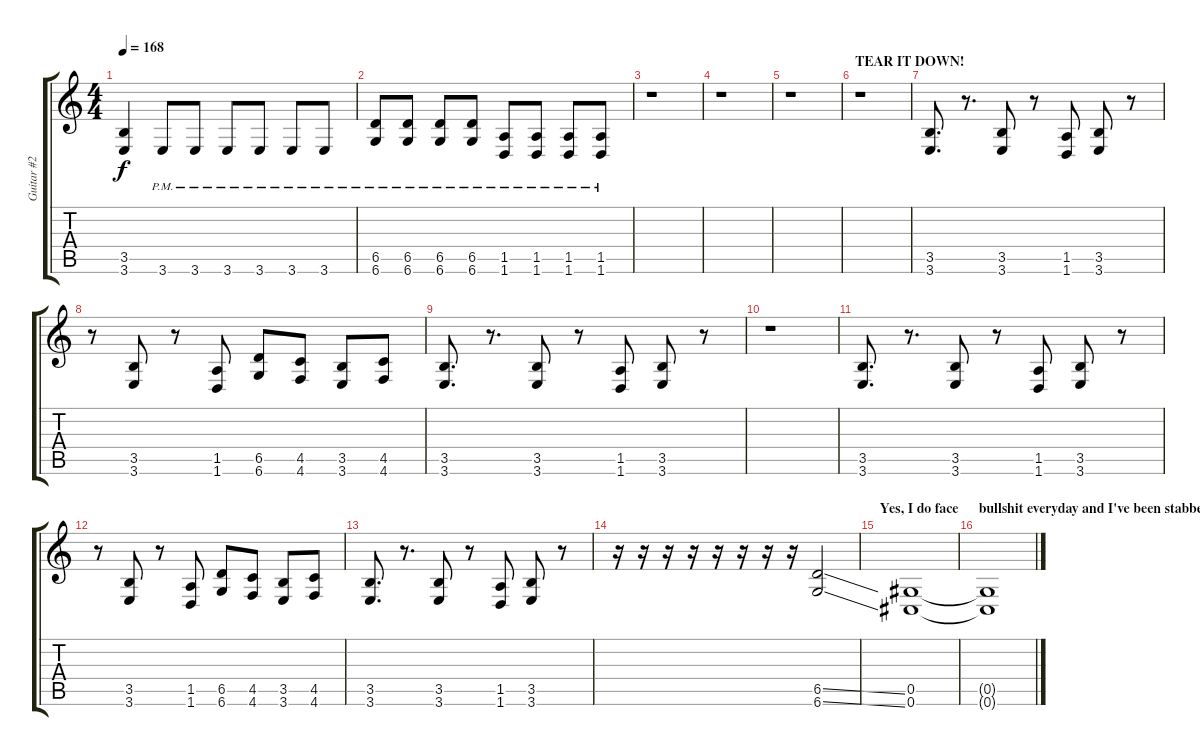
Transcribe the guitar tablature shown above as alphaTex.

\track ("Guitar #2" "Guitar #2") {instrument distortionguitar}
\staff {score tabs}
\tuning (Eb4 Bb3 Gb3 Db3 Ab2 Db2) {hide}
\ts (4 4)
\tempo 168
\clef g2
\ks c
(3.5 3.6).4{dy f} 3.6{pm}.8 3.6{pm}.8 3.6{pm}.8 3.6{pm}.8 3.6{pm}.8 3.6{pm}.8 |
(6.5{pm} 6.6{pm}).8 (6.5{pm} 6.6{pm}).8 (6.5{pm} 6.6{pm}).8 (6.5{pm} 6.6{pm}).8 (1.5{pm} 1.6{pm}).8 (1.5{pm} 1.6{pm}).8 (1.5{pm} 1.6{pm}).8 (1.5{pm} 1.6{pm}).8 |
r.1 |
r.1 |
r.1 |
\section ("" "TEAR IT DOWN!")
r.1 |
(3.5 3.6).8{d} r.8{d} (3.5 3.6).8 r.8 (1.5 1.6).8 (3.5 3.6).8 r.8 |
r.8 (3.5 3.6).8 r.8 (1.5 1.6).8 (6.5 6.6).8 (4.5 4.6).8 (3.5 3.6).8 (4.5 4.6).8 |
(3.5 3.6).8{d} r.8{d} (3.5 3.6).8 r.8 (1.5 1.6).8 (3.5 3.6).8 r.8 |
r.1 |
(3.5 3.6).8{d} r.8{d} (3.5 3.6).8 r.8 (1.5 1.6).8 (3.5 3.6).8 r.8 |
r.8 (3.5 3.6).8 r.8 (1.5 1.6).8 (6.5 6.6).8 (4.5 4.6).8 (3.5 3.6).8 (4.5 4.6).8 |
(3.5 3.6).8{d} r.8{d} (3.5 3.6).8 r.8 (1.5 1.6).8 (3.5 3.6).8 r.8 |
r.16 r.16 r.16 r.16 r.16 r.16 r.16 r.16 (6.5{ss} 6.6{ss}).2 |
\section ("" "Yes, I do face")
(0.5 0.6).1 |
\section ("" "bullshit everyday and I've been stabbed in the back.")
(0.5{t} 0.6{t}).1
